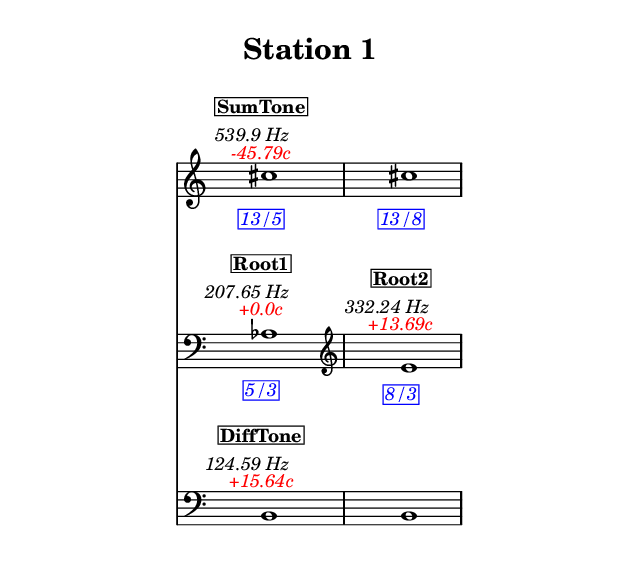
\version "2.20.0"
\language "english"

#(set-default-paper-size "a6" 'portrait)
#(set-global-staff-size 16)

\header {
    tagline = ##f
    title = \markup {
        \pad-around
            #3
            "Station 1"
        }
}

\layout {
    indent = #25
}

\paper {
    systems-per-page = 1
}

\score {
    \new Score
    <<
        \new Staff
        \with
        {
            \remove Time_signature_engraver
        }
        {
            \clef "treble"
            cs''1
            - \tweak color #red
            ^ \markup {
                \halign
                    #0
                    \italic
                        {
                            -45.79c
                        }
                }
            ^ \markup {
                \halign
                    #1
                    \italic
                        {
                            539.9
                            Hz
                        }
                }
            ^ \markup {
                \pad-around
                    #1
                    \box
                        \vcenter
                            \halign
                                #0
                                \bold
                                    {
                                        SumTone
                                    }
                }
            - \tweak color #blue
            _ \markup {
                \pad-around
                    #1
                    \box
                        \halign
                            #0
                            \italic
                                {
                                    13/5
                                }
                }
            \override Score.NonMusicalPaperColumn.padding = #5
            \clef "treble"
            cs''1
            - \tweak color #blue
            _ \markup {
                \pad-around
                    #1
                    \box
                        \halign
                            #0
                            \italic
                                {
                                    13/8
                                }
                }
        }
        \new Staff
        \with
        {
            \remove Time_signature_engraver
        }
        {
            \clef "bass"
            af1
            - \tweak color #red
            ^ \markup {
                \halign
                    #0
                    \italic
                        {
                            +0.0c
                        }
                }
            ^ \markup {
                \halign
                    #1
                    \italic
                        {
                            207.65
                            Hz
                        }
                }
            ^ \markup {
                \pad-around
                    #1
                    \box
                        \vcenter
                            \halign
                                #0
                                \bold
                                    {
                                        Root1
                                    }
                }
            - \tweak color #blue
            _ \markup {
                \pad-around
                    #1
                    \box
                        \halign
                            #0
                            \italic
                                {
                                    5/3
                                }
                }
            \clef "treble"
            e'1
            - \tweak color #red
            ^ \markup {
                \halign
                    #0
                    \italic
                        {
                            +13.69c
                        }
                }
            ^ \markup {
                \halign
                    #1
                    \italic
                        {
                            332.24
                            Hz
                        }
                }
            ^ \markup {
                \pad-around
                    #1
                    \box
                        \vcenter
                            \halign
                                #0
                                \bold
                                    {
                                        Root2
                                    }
                }
            - \tweak color #blue
            _ \markup {
                \pad-around
                    #1
                    \box
                        \halign
                            #0
                            \italic
                                {
                                    8/3
                                }
                }
        }
        \new Staff
        \with
        {
            \remove Time_signature_engraver
        }
        {
            \clef "bass"
            b,1
            - \tweak color #red
            ^ \markup {
                \halign
                    #0
                    \italic
                        {
                            +15.64c
                        }
                }
            ^ \markup {
                \halign
                    #1
                    \italic
                        {
                            124.59
                            Hz
                        }
                }
            ^ \markup {
                \pad-around
                    #1
                    \box
                        \vcenter
                            \halign
                                #0
                                \bold
                                    {
                                        DiffTone
                                    }
                }
            \clef "bass"
            b,1
        }
    >>
}